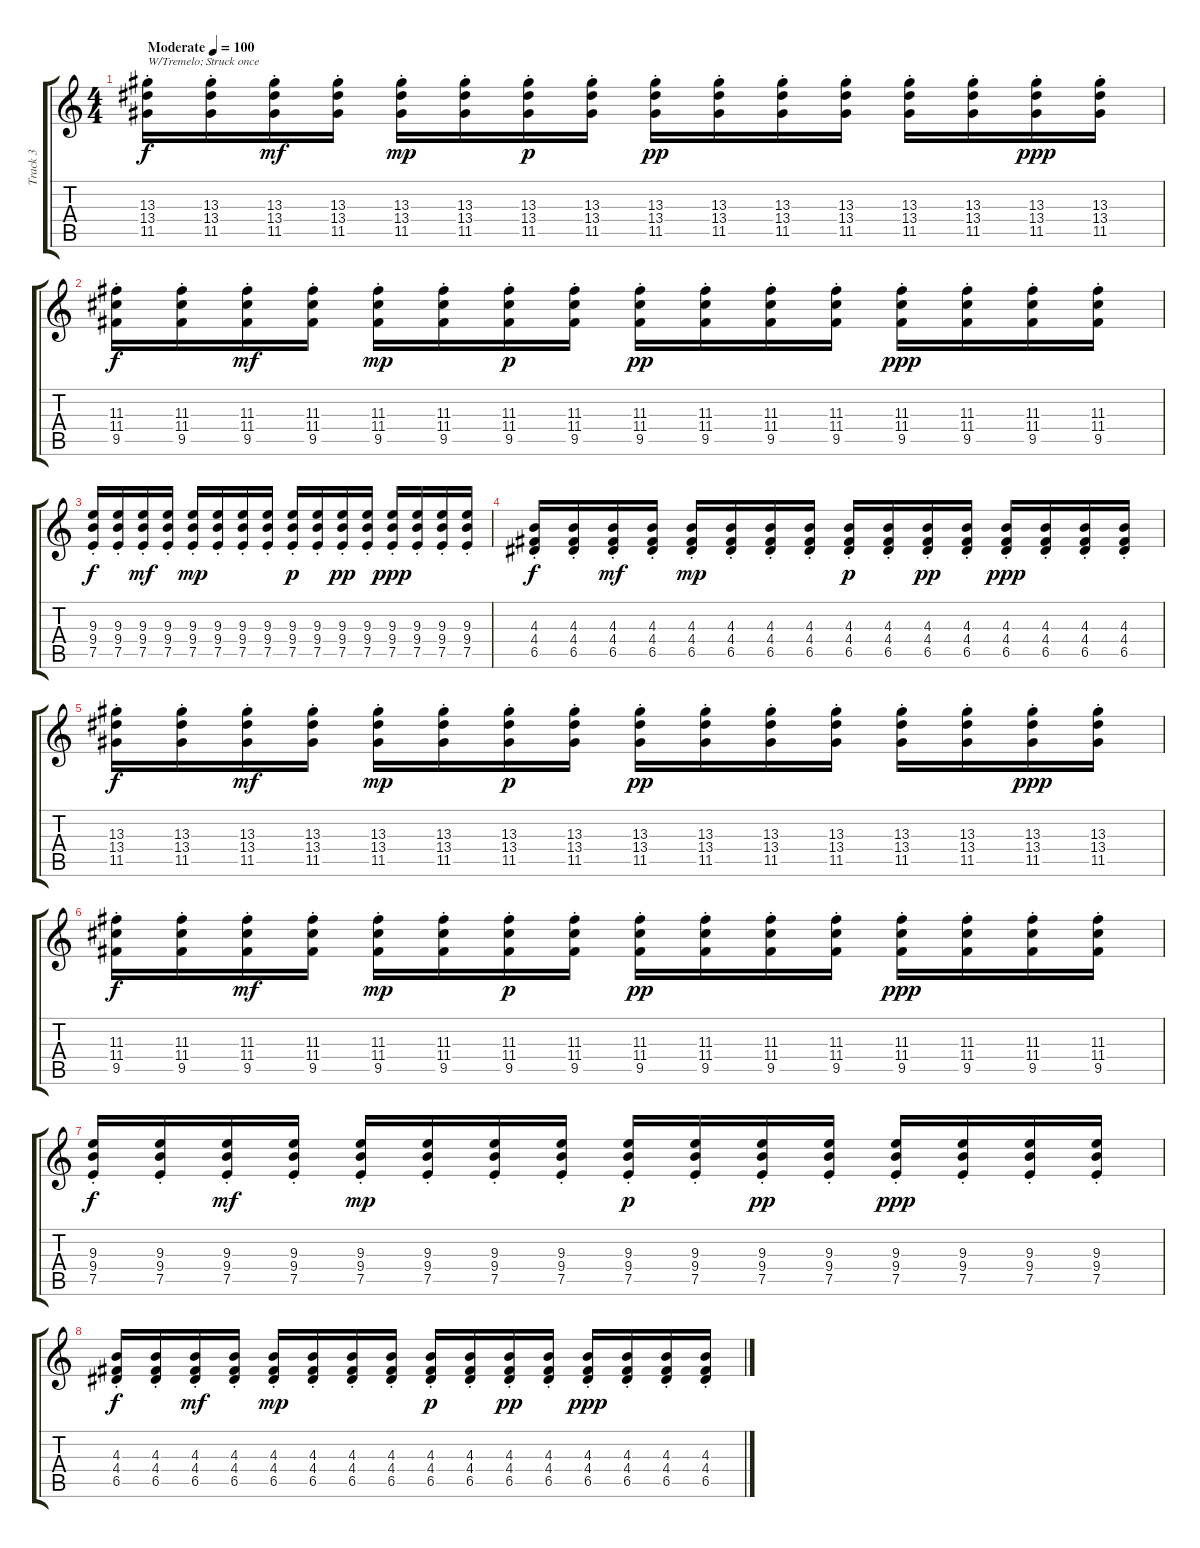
\track ("Track 3" "Track 3") {instrument acousticguitarsteel}
\staff {score tabs}
\tuning (E4 B3 G3 D3 A2 E2) {hide}
\ts (4 4)
\tempo (100 "Moderate")
\clef g2
\ks c
(13.3{st} 13.4{st} 11.5{st}).16{txt "W/Tremelo; Struck once" dy f instrument acousticguitarsteel} (13.3{st} 13.4{st} 11.5{st}).16 (13.3{st} 13.4{st} 11.5{st}).16{dy mf} (13.3{st} 13.4{st} 11.5{st}).16 (13.3{st} 13.4{st} 11.5{st}).16{dy mp} (13.3{st} 13.4{st} 11.5{st}).16 (13.3{st} 13.4{st} 11.5{st}).16{dy p} (13.3{st} 13.4{st} 11.5{st}).16 (13.3{st} 13.4{st} 11.5{st}).16{dy pp} (13.3{st} 13.4{st} 11.5{st}).16 (13.3{st} 13.4{st} 11.5{st}).16 (13.3{st} 13.4{st} 11.5{st}).16 (13.3{st} 13.4{st} 11.5{st}).16 (13.3{st} 13.4{st} 11.5{st}).16 (13.3{st} 13.4{st} 11.5{st}).16{dy ppp} (13.3{st} 13.4{st} 11.5{st}).16 |
(11.3{st} 11.4{st} 9.5{st}).16{dy f} (11.3{st} 11.4{st} 9.5{st}).16 (11.3{st} 11.4{st} 9.5{st}).16{dy mf} (11.3{st} 11.4{st} 9.5{st}).16 (11.3{st} 11.4{st} 9.5{st}).16{dy mp} (11.3{st} 11.4{st} 9.5{st}).16 (11.3{st} 11.4{st} 9.5{st}).16{dy p} (11.3{st} 11.4{st} 9.5{st}).16 (11.3{st} 11.4{st} 9.5{st}).16{dy pp} (11.3{st} 11.4{st} 9.5{st}).16 (11.3{st} 11.4{st} 9.5{st}).16 (11.3{st} 11.4{st} 9.5{st}).16 (11.3{st} 11.4{st} 9.5{st}).16{dy ppp} (11.3{st} 11.4{st} 9.5{st}).16 (11.3{st} 11.4{st} 9.5{st}).16 (11.3{st} 11.4{st} 9.5{st}).16 |
(9.3{st} 9.4{st} 7.5{st}).16{dy f} (9.3{st} 9.4{st} 7.5{st}).16 (9.3{st} 9.4{st} 7.5{st}).16{dy mf} (9.3{st} 9.4{st} 7.5{st}).16 (9.3{st} 9.4{st} 7.5{st}).16{dy mp} (9.3{st} 9.4{st} 7.5{st}).16 (9.3{st} 9.4{st} 7.5{st}).16 (9.3{st} 9.4{st} 7.5{st}).16 (9.3{st} 9.4{st} 7.5{st}).16{dy p} (9.3{st} 9.4{st} 7.5{st}).16 (9.3{st} 9.4{st} 7.5{st}).16{dy pp} (9.3{st} 9.4{st} 7.5{st}).16 (9.3{st} 9.4{st} 7.5{st}).16{dy ppp} (9.3{st} 9.4{st} 7.5{st}).16 (9.3{st} 9.4{st} 7.5{st}).16 (9.3{st} 9.4{st} 7.5{st}).16 |
(4.3{st} 4.4{st} 6.5{st}).16{dy f} (4.3{st} 4.4{st} 6.5{st}).16 (4.3{st} 4.4{st} 6.5{st}).16{dy mf} (4.3{st} 4.4{st} 6.5{st}).16 (4.3{st} 4.4{st} 6.5{st}).16{dy mp} (4.3{st} 4.4{st} 6.5{st}).16 (4.3{st} 4.4{st} 6.5{st}).16 (4.3{st} 4.4{st} 6.5{st}).16 (4.3{st} 4.4{st} 6.5{st}).16{dy p} (4.3{st} 4.4{st} 6.5{st}).16 (4.3{st} 4.4{st} 6.5{st}).16{dy pp} (4.3{st} 4.4{st} 6.5{st}).16 (4.3{st} 4.4{st} 6.5{st}).16{dy ppp} (4.3{st} 4.4{st} 6.5{st}).16 (4.3{st} 4.4{st} 6.5{st}).16 (4.3{st} 4.4{st} 6.5{st}).16 |
(13.3{st} 13.4{st} 11.5{st}).16{dy f} (13.3{st} 13.4{st} 11.5{st}).16 (13.3{st} 13.4{st} 11.5{st}).16{dy mf} (13.3{st} 13.4{st} 11.5{st}).16 (13.3{st} 13.4{st} 11.5{st}).16{dy mp} (13.3{st} 13.4{st} 11.5{st}).16 (13.3{st} 13.4{st} 11.5{st}).16{dy p} (13.3{st} 13.4{st} 11.5{st}).16 (13.3{st} 13.4{st} 11.5{st}).16{dy pp} (13.3{st} 13.4{st} 11.5{st}).16 (13.3{st} 13.4{st} 11.5{st}).16 (13.3{st} 13.4{st} 11.5{st}).16 (13.3{st} 13.4{st} 11.5{st}).16 (13.3{st} 13.4{st} 11.5{st}).16 (13.3{st} 13.4{st} 11.5{st}).16{dy ppp} (13.3{st} 13.4{st} 11.5{st}).16 |
(11.3{st} 11.4{st} 9.5{st}).16{dy f} (11.3{st} 11.4{st} 9.5{st}).16 (11.3{st} 11.4{st} 9.5{st}).16{dy mf} (11.3{st} 11.4{st} 9.5{st}).16 (11.3{st} 11.4{st} 9.5{st}).16{dy mp} (11.3{st} 11.4{st} 9.5{st}).16 (11.3{st} 11.4{st} 9.5{st}).16{dy p} (11.3{st} 11.4{st} 9.5{st}).16 (11.3{st} 11.4{st} 9.5{st}).16{dy pp} (11.3{st} 11.4{st} 9.5{st}).16 (11.3{st} 11.4{st} 9.5{st}).16 (11.3{st} 11.4{st} 9.5{st}).16 (11.3{st} 11.4{st} 9.5{st}).16{dy ppp} (11.3{st} 11.4{st} 9.5{st}).16 (11.3{st} 11.4{st} 9.5{st}).16 (11.3{st} 11.4{st} 9.5{st}).16 |
(9.3{st} 9.4{st} 7.5{st}).16{dy f} (9.3{st} 9.4{st} 7.5{st}).16 (9.3{st} 9.4{st} 7.5{st}).16{dy mf} (9.3{st} 9.4{st} 7.5{st}).16 (9.3{st} 9.4{st} 7.5{st}).16{dy mp} (9.3{st} 9.4{st} 7.5{st}).16 (9.3{st} 9.4{st} 7.5{st}).16 (9.3{st} 9.4{st} 7.5{st}).16 (9.3{st} 9.4{st} 7.5{st}).16{dy p} (9.3{st} 9.4{st} 7.5{st}).16 (9.3{st} 9.4{st} 7.5{st}).16{dy pp} (9.3{st} 9.4{st} 7.5{st}).16 (9.3{st} 9.4{st} 7.5{st}).16{dy ppp} (9.3{st} 9.4{st} 7.5{st}).16 (9.3{st} 9.4{st} 7.5{st}).16 (9.3{st} 9.4{st} 7.5{st}).16 |
(4.3{st} 4.4{st} 6.5{st}).16{dy f} (4.3{st} 4.4{st} 6.5{st}).16 (4.3{st} 4.4{st} 6.5{st}).16{dy mf} (4.3{st} 4.4{st} 6.5{st}).16 (4.3{st} 4.4{st} 6.5{st}).16{dy mp} (4.3{st} 4.4{st} 6.5{st}).16 (4.3{st} 4.4{st} 6.5{st}).16 (4.3{st} 4.4{st} 6.5{st}).16 (4.3{st} 4.4{st} 6.5{st}).16{dy p} (4.3{st} 4.4{st} 6.5{st}).16 (4.3{st} 4.4{st} 6.5{st}).16{dy pp} (4.3{st} 4.4{st} 6.5{st}).16 (4.3{st} 4.4{st} 6.5{st}).16{dy ppp} (4.3{st} 4.4{st} 6.5{st}).16 (4.3{st} 4.4{st} 6.5{st}).16 (4.3{st} 4.4{st} 6.5{st}).16
